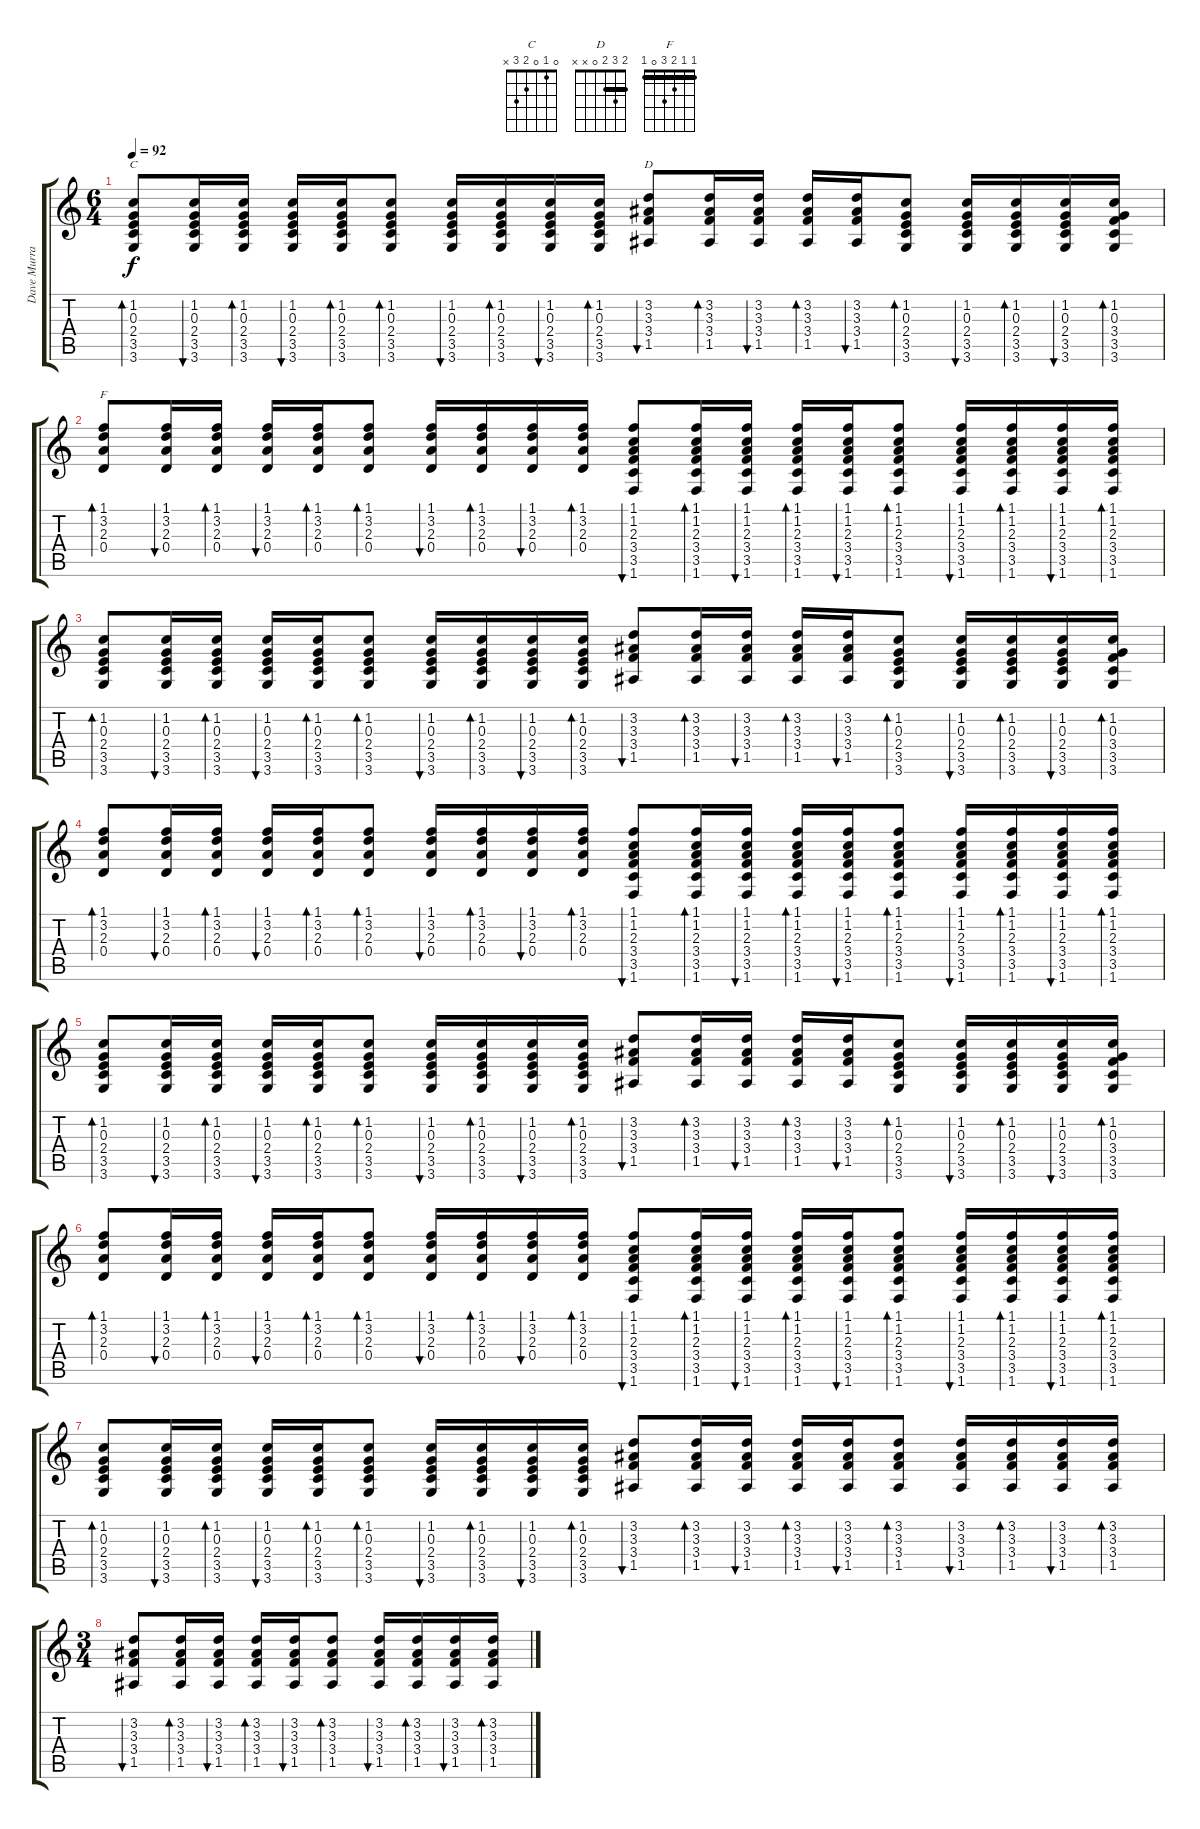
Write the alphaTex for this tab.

\track ("Dave Murray" "Dave Murra") {instrument acousticguitarsteel}
\staff {score tabs}
\tuning (E4 B3 G3 D3 A2 E2) {hide}
\chord ("C" 0 1 0 2 3 x)
\chord ("D" 2 3 2 0 x x) {barre 2}
\chord ("F" 1 1 2 3 0 1) {barre 1}
\ts (6 4)
\tempo 92
\clef g2
\ks c
(1.2 0.3 2.4 3.5 3.6).8{bd 60 ch "C" dy f} (1.2 0.3 2.4 3.5 3.6).16{bu 60} (1.2 0.3 2.4 3.5 3.6).16{bd 60} (1.2 0.3 2.4 3.5 3.6).16{bu 60} (1.2 0.3 2.4 3.5 3.6).16{bd 60} (1.2 0.3 2.4 3.5 3.6).8{bd 60} (1.2 0.3 2.4 3.5 3.6).16{bu 60} (1.2 0.3 2.4 3.5 3.6).16{bd 60} (1.2 0.3 2.4 3.5 3.6).16{bu 60} (1.2 0.3 2.4 3.5 3.6).16{bd 60} (3.2 3.3 3.4 1.5).8{bu 60 ch "D"} (3.2 3.3 3.4 1.5).16{bd 60} (3.2 3.3 3.4 1.5).16{bu 60} (3.2 3.3 3.4 1.5).16{bd 60} (3.2 3.3 3.4 1.5).16{bu 60} (1.2 0.3 2.4 3.5 3.6).8{bd 60} (1.2 0.3 2.4 3.5 3.6).16{bu 60} (1.2 0.3 2.4 3.5 3.6).16{bd 60} (1.2 0.3 2.4 3.5 3.6).16{bu 60} (1.2 0.3 3.4 3.5 3.6).16{bd 60} |
(1.1 3.2 2.3 0.4).8{bd 60 ch "F"} (1.1 3.2 2.3 0.4).16{bu 60} (1.1 3.2 2.3 0.4).16{bd 60} (1.1 3.2 2.3 0.4).16{bu 60} (1.1 3.2 2.3 0.4).16{bd 60} (1.1 3.2 2.3 0.4).8{bd 60} (1.1 3.2 2.3 0.4).16{bu 60} (1.1 3.2 2.3 0.4).16{bd 60} (1.1 3.2 2.3 0.4).16{bu 60} (1.1 3.2 2.3 0.4).16{bd 60} (1.1 1.2 2.3 3.4 3.5 1.6).8{bu 60} (1.1 1.2 2.3 3.4 3.5 1.6).16{bd 60} (1.1 1.2 2.3 3.4 3.5 1.6).16{bu 60} (1.1 1.2 2.3 3.4 3.5 1.6).16{bd 60} (1.1 1.2 2.3 3.4 3.5 1.6).16{bu 60} (1.1 1.2 2.3 3.4 3.5 1.6).8{bd 60} (1.1 1.2 2.3 3.4 3.5 1.6).16{bu 60} (1.1 1.2 2.3 3.4 3.5 1.6).16{bd 60} (1.1 1.2 2.3 3.4 3.5 1.6).16{bu 60} (1.1 1.2 2.3 3.4 3.5 1.6).16{bd 60} |
(1.2 0.3 2.4 3.5 3.6).8{bd 60} (1.2 0.3 2.4 3.5 3.6).16{bu 60} (1.2 0.3 2.4 3.5 3.6).16{bd 60} (1.2 0.3 2.4 3.5 3.6).16{bu 60} (1.2 0.3 2.4 3.5 3.6).16{bd 60} (1.2 0.3 2.4 3.5 3.6).8{bd 60} (1.2 0.3 2.4 3.5 3.6).16{bu 60} (1.2 0.3 2.4 3.5 3.6).16{bd 60} (1.2 0.3 2.4 3.5 3.6).16{bu 60} (1.2 0.3 2.4 3.5 3.6).16{bd 60} (3.2 3.3 3.4 1.5).8{bu 60} (3.2 3.3 3.4 1.5).16{bd 60} (3.2 3.3 3.4 1.5).16{bu 60} (3.2 3.3 3.4 1.5).16{bd 60} (3.2 3.3 3.4 1.5).16{bu 60} (1.2 0.3 2.4 3.5 3.6).8{bd 60} (1.2 0.3 2.4 3.5 3.6).16{bu 60} (1.2 0.3 2.4 3.5 3.6).16{bd 60} (1.2 0.3 2.4 3.5 3.6).16{bu 60} (1.2 0.3 3.4 3.5 3.6).16{bd 60} |
(1.1 3.2 2.3 0.4).8{bd 60} (1.1 3.2 2.3 0.4).16{bu 60} (1.1 3.2 2.3 0.4).16{bd 60} (1.1 3.2 2.3 0.4).16{bu 60} (1.1 3.2 2.3 0.4).16{bd 60} (1.1 3.2 2.3 0.4).8{bd 60} (1.1 3.2 2.3 0.4).16{bu 60} (1.1 3.2 2.3 0.4).16{bd 60} (1.1 3.2 2.3 0.4).16{bu 60} (1.1 3.2 2.3 0.4).16{bd 60} (1.1 1.2 2.3 3.4 3.5 1.6).8{bu 60} (1.1 1.2 2.3 3.4 3.5 1.6).16{bd 60} (1.1 1.2 2.3 3.4 3.5 1.6).16{bu 60} (1.1 1.2 2.3 3.4 3.5 1.6).16{bd 60} (1.1 1.2 2.3 3.4 3.5 1.6).16{bu 60} (1.1 1.2 2.3 3.4 3.5 1.6).8{bd 60} (1.1 1.2 2.3 3.4 3.5 1.6).16{bu 60} (1.1 1.2 2.3 3.4 3.5 1.6).16{bd 60} (1.1 1.2 2.3 3.4 3.5 1.6).16{bu 60} (1.1 1.2 2.3 3.4 3.5 1.6).16{bd 60} |
(1.2 0.3 2.4 3.5 3.6).8{bd 60} (1.2 0.3 2.4 3.5 3.6).16{bu 60} (1.2 0.3 2.4 3.5 3.6).16{bd 60} (1.2 0.3 2.4 3.5 3.6).16{bu 60} (1.2 0.3 2.4 3.5 3.6).16{bd 60} (1.2 0.3 2.4 3.5 3.6).8{bd 60} (1.2 0.3 2.4 3.5 3.6).16{bu 60} (1.2 0.3 2.4 3.5 3.6).16{bd 60} (1.2 0.3 2.4 3.5 3.6).16{bu 60} (1.2 0.3 2.4 3.5 3.6).16{bd 60} (3.2 3.3 3.4 1.5).8{bu 60} (3.2 3.3 3.4 1.5).16{bd 60} (3.2 3.3 3.4 1.5).16{bu 60} (3.2 3.3 3.4 1.5).16{bd 60} (3.2 3.3 3.4 1.5).16{bu 60} (1.2 0.3 2.4 3.5 3.6).8{bd 60} (1.2 0.3 2.4 3.5 3.6).16{bu 60} (1.2 0.3 2.4 3.5 3.6).16{bd 60} (1.2 0.3 2.4 3.5 3.6).16{bu 60} (1.2 0.3 3.4 3.5 3.6).16{bd 60} |
(1.1 3.2 2.3 0.4).8{bd 60} (1.1 3.2 2.3 0.4).16{bu 60} (1.1 3.2 2.3 0.4).16{bd 60} (1.1 3.2 2.3 0.4).16{bu 60} (1.1 3.2 2.3 0.4).16{bd 60} (1.1 3.2 2.3 0.4).8{bd 60} (1.1 3.2 2.3 0.4).16{bu 60} (1.1 3.2 2.3 0.4).16{bd 60} (1.1 3.2 2.3 0.4).16{bu 60} (1.1 3.2 2.3 0.4).16{bd 60} (1.1 1.2 2.3 3.4 3.5 1.6).8{bu 60} (1.1 1.2 2.3 3.4 3.5 1.6).16{bd 60} (1.1 1.2 2.3 3.4 3.5 1.6).16{bu 60} (1.1 1.2 2.3 3.4 3.5 1.6).16{bd 60} (1.1 1.2 2.3 3.4 3.5 1.6).16{bu 60} (1.1 1.2 2.3 3.4 3.5 1.6).8{bd 60} (1.1 1.2 2.3 3.4 3.5 1.6).16{bu 60} (1.1 1.2 2.3 3.4 3.5 1.6).16{bd 60} (1.1 1.2 2.3 3.4 3.5 1.6).16{bu 60} (1.1 1.2 2.3 3.4 3.5 1.6).16{bd 60} |
(1.2 0.3 2.4 3.5 3.6).8{bd 60} (1.2 0.3 2.4 3.5 3.6).16{bu 60} (1.2 0.3 2.4 3.5 3.6).16{bd 60} (1.2 0.3 2.4 3.5 3.6).16{bu 60} (1.2 0.3 2.4 3.5 3.6).16{bd 60} (1.2 0.3 2.4 3.5 3.6).8{bd 60} (1.2 0.3 2.4 3.5 3.6).16{bu 60} (1.2 0.3 2.4 3.5 3.6).16{bd 60} (1.2 0.3 2.4 3.5 3.6).16{bu 60} (1.2 0.3 2.4 3.5 3.6).16{bd 60} (3.2 3.3 3.4 1.5).8{bu 60} (3.2 3.3 3.4 1.5).16{bd 60} (3.2 3.3 3.4 1.5).16{bu 60} (3.2 3.3 3.4 1.5).16{bd 60} (3.2 3.3 3.4 1.5).16{bu 60} (3.2 3.3 3.4 1.5).8{bd 60} (3.2 3.3 3.4 1.5).16{bu 60} (3.2 3.3 3.4 1.5).16{bd 60} (3.2 3.3 3.4 1.5).16{bu 60} (3.2 3.3 3.4 1.5).16{bd 60} |
\ts (3 4)
(3.2 3.3 3.4 1.5).8{bu 60} (3.2 3.3 3.4 1.5).16{bd 60} (3.2 3.3 3.4 1.5).16{bu 60} (3.2 3.3 3.4 1.5).16{bd 60} (3.2 3.3 3.4 1.5).16{bu 60} (3.2 3.3 3.4 1.5).8{bd 60} (3.2 3.3 3.4 1.5).16{bu 60} (3.2 3.3 3.4 1.5).16{bd 60} (3.2 3.3 3.4 1.5).16{bu 60} (3.2 3.3 3.4 1.5).16{bd 60}
